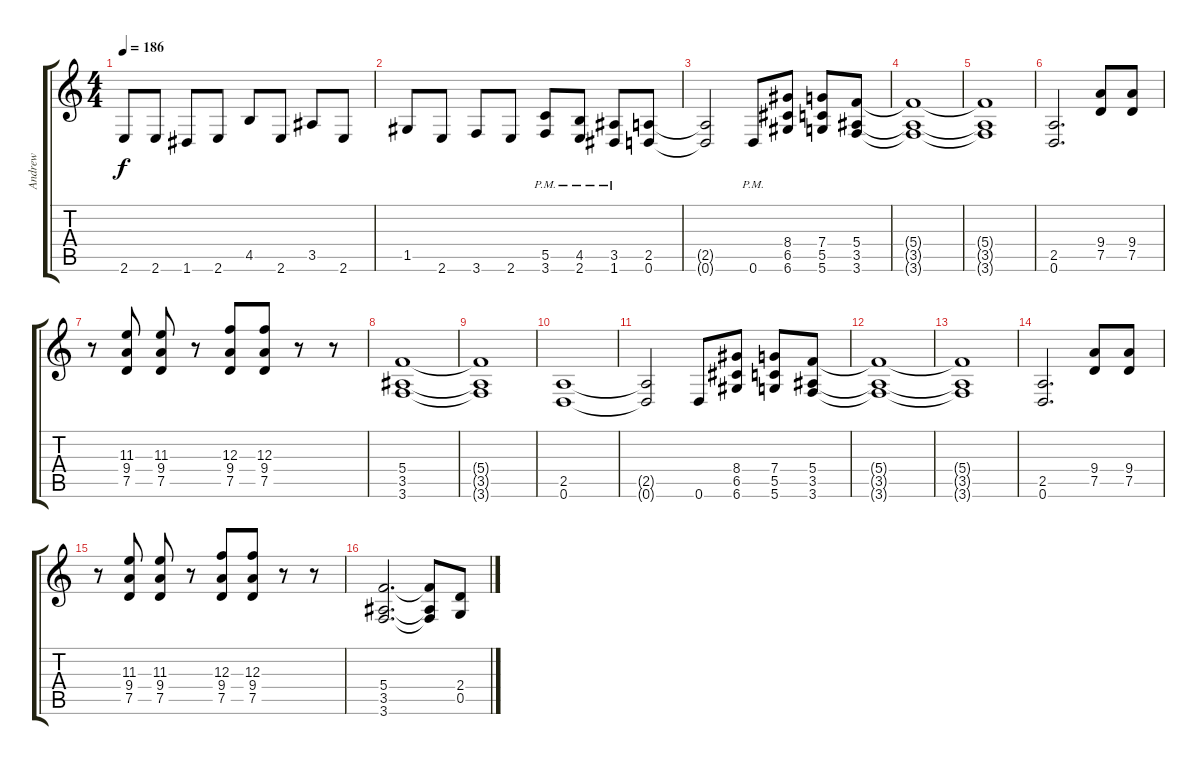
\track ("Andrew" "Andrew") {instrument distortionguitar}
\staff {score tabs}
\tuning (D4 A3 F3 C3 G2 D2) {hide}
\ts (4 4)
\tempo 186
\clef g2
\ks c
2.6{t}.8{dy f} 2.6.8 1.6.8 2.6.8 4.5.8 2.6.8 3.5.8 2.6.8 |
1.5.8 2.6.8 3.6.8 2.6.8 (5.5{pm} 3.6{pm}).8 (4.5{pm} 2.6{pm}).8 (3.5{pm} 1.6{pm}).8 (2.5 0.6).8 |
(2.5{t} 0.6{t}).2 0.6{pm}.8 (8.4 6.5 6.6).8 (7.4 5.5 5.6).8 (5.4 3.5 3.6).8 |
(5.4{t} 3.5{t} 3.6{t}).1 |
(5.4{t} 3.5{t} 3.6{t}).1 |
(2.5 0.6).2{d} (9.4 7.5).8 (9.4 7.5).8 |
r.8 (11.3 9.4 7.5).8 (11.3 9.4 7.5).8 r.8 (12.3 9.4 7.5).8 (12.3 9.4 7.5).8 r.8 r.8 |
(5.4 3.5 3.6).1 |
(5.4{t} 3.5{t} 3.6{t}).1 |
(2.5 0.6).1 |
(2.5{t} 0.6{t}).2 0.6.8 (8.4 6.5 6.6).8 (7.4 5.5 5.6).8 (5.4 3.5 3.6).8 |
(5.4{t} 3.5{t} 3.6{t}).1 |
(5.4{t} 3.5{t} 3.6{t}).1 |
(2.5 0.6).2{d} (9.4 7.5).8 (9.4 7.5).8 |
r.8 (11.3 9.4 7.5).8 (11.3 9.4 7.5).8 r.8 (12.3 9.4 7.5).8 (12.3 9.4 7.5).8 r.8 r.8 |
(5.4 3.5 3.6).2{d} (5.4{t} 3.5{t} 3.6{t}).8 (2.4 0.5).8
